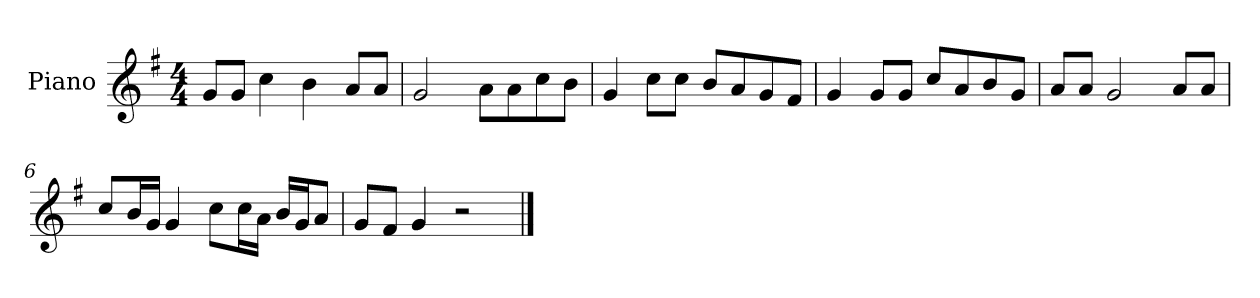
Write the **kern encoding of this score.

**kern
*part1
*staff1
*I"Piano
*I'P-no
*clefG2
*k[f#]
*M4/4
*MM90
=1
8g/L
8g/J
4cc\
4b\
8a/L
8a/J
=2
2g/
8a\L
8a\
8cc\
8b\J
=3
4g/
8cc\L
8cc\J
8b/L
8a/
8g/
8f#/J
=4
4g/
8g/L
8g/J
8cc/L
8a/
8b/
8g/J
=5
8a/L
8a/J
2g/
8a/L
8a/J
!!LO:LB:g=z
=6
8cc/L
16b/L
16g/JJ
4g/
8cc\L
16cc\L
16a\JJ
16b/LL
16g/J
8a/J
=7
8g/L
8f#/J
4g/
2r
==
*-
